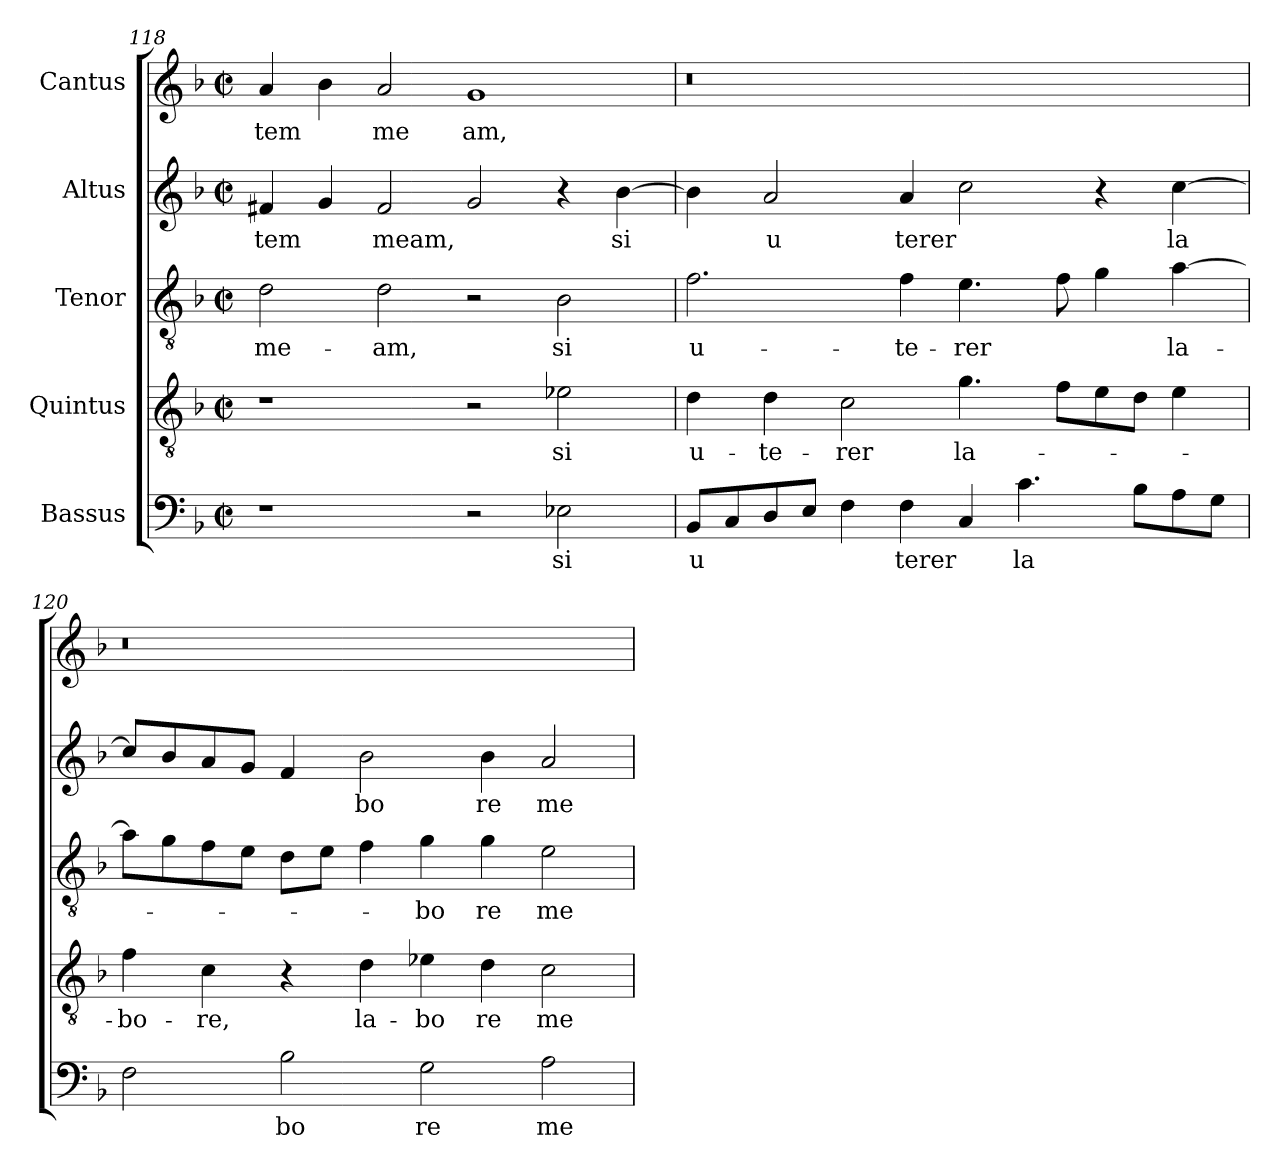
**kern	**text	**kern	**text	**kern	**text	**kern	**text	**kern	**text
*part5	*part5	*part4	*part4	*part3	*part3	*part2	*part2	*part1	*part1
*staff5	*staff5	*staff4	*staff4	*staff3	*staff3	*staff2	*staff2	*staff1	*staff1
*I"Bassus	*	*I"Quintus	*	*I"Tenor	*	*I"Altus	*	*I"Cantus	*
!!LO:LB:g=z
*clefF4	*	*clefGv2	*	*clefGv2	*	*clefG2	*	*clefG2	*
*k[b-]	*	*k[b-]	*	*k[b-]	*	*k[b-]	*	*k[b-]	*
*F:	*	*F:	*	*F:	*	*F:	*	*F:	*
*M2/2	*	*M2/2	*	*M2/2	*	*M2/2	*	*M2/2	*
*met(c|)	*	*met(c|)	*	*met(c|)	*	*met(c|)	*	*met(c|)	*
=118	=118	=118	=118	=118	=118	=118	=118	=118	=118
!	!	!	!	!	!LO:LY:b:cj	!	!LO:LY:b	!	!LO:LY:b
1r	.	1r	.	2d\	me-	4f#X/	tem	4a/	tem
.	.	.	.	.	.	4g/	.	4b-\	.
!	!	!	!	!	!LO:LY:b:cj	!	!LO:LY:b	!	!LO:LY:b:cj
.	.	.	.	2d\	-am,	2f#/	meam,	2a/	me
!	!	!	!	!	!	!	!	!	!LO:LY:b:cj
2r	.	2r	.	2r	.	2g/	.	1g	am,
!	!LO:LY:b:cj	!	!LO:LY:b:cj	!	!LO:LY:b:cj	!	!	!	!
2E-X\	si	2e-X\	si	2B-\	si	4r	.	.	.
!	!	!	!	!	!	!	!LO:LY:b:cj	!	!
.	.	.	.	.	.	[>4b-\	si	.	.
=119	=119	=119	=119	=119	=119	=119	=119	=119	=119
!	!LO:LY:b:cj	!	!LO:LY:b:cj	!	!LO:LY:b:cj	!	!	!	!
8BB-/L	u	4d\	u-	2.f\	u-	4b-\]	.	0r	.
8C/	.	.	.	.	.	.	.	.	.
!	!	!	!LO:LY:b:cj	!	!	!	!LO:LY:b:cj	!	!
8D/	.	4d\	-te-	.	.	2a/	u	.	.
8E/J	.	.	.	.	.	.	.	.	.
!	!	!	!LO:LY:b:cj	!	!	!	!	!	!
4F\	.	2c\	-rer	.	.	.	.	.	.
!	!LO:LY:b	!	!	!	!LO:LY:b:cj	!	!LO:LY:b	!	!
4F\	terer	.	.	4f\	-te-	4a/	terer	.	.
!	!	!	!LO:LY:b:cj	!	!LO:LY:b	!	!	!	!
4C/	.	4.g\	la-	4.e\	-rer	2cc\	.	.	.
!	!LO:LY:b:cj	!	!	!	!	!	!	!	!
4.c\	la	.	.	.	.	.	.	.	.
.	.	8f\L	.	8f\	.	.	.	.	.
.	.	8e\	.	4g\	.	4r	.	.	.
8B-\L	.	8d\J	.	.	.	.	.	.	.
!	!	!	!	!	!LO:LY:b:cj	!	!LO:LY:b:cj	!	!
8A\	.	4e\	.	[>4a\	la-	[>4cc\	la	.	.
8G\J	.	.	.	.	.	.	.	.	.
=120	=120	=120	=120	=120	=120	=120	=120	=120	=120
!	!	!	!LO:LY:b:cj	!	!	!	!	!	!
2F\	.	4f\	-bo-	8a\L]	.	8cc/L]	.	0r	.
.	.	.	.	8g\	.	8b-/	.	.	.
!	!	!	!LO:LY:b:cj	!	!	!	!	!	!
.	.	4c\	-re,	8f\	.	8a/	.	.	.
.	.	.	.	8e\J	.	8g/J	.	.	.
!	!LO:LY:b:cj	!	!	!	!	!	!	!	!
2B-\	bo	4r	.	8d\L	.	4f/	.	.	.
.	.	.	.	8e\J	.	.	.	.	.
!	!	!	!LO:LY:b:cj	!	!	!	!LO:LY:b:cj	!	!
.	.	4d\	la-	4f\	.	2b-\	bo	.	.
!	!LO:LY:b:cj	!	!LO:LY:b:cj	!	!LO:LY:b:cj	!	!	!	!
2G\	re	4e-X\	-bo	4g\	-bo	.	.	.	.
!	!	!	!LO:LY:b:cj	!	!LO:LY:b:cj	!	!LO:LY:b:cj	!	!
.	.	4d\	re	4g\	re	4b-\	re	.	.
!	!LO:LY:b:cj	!	!LO:LY:b:cj	!	!LO:LY:b:cj	!	!LO:LY:b:cj	!	!
2A\	me	2c\	me-	2e\	me-	2a/	me	.	.
=	=	=	=	=	=	=	=	=	=
*-	*-	*-	*-	*-	*-	*-	*-	*-	*-
